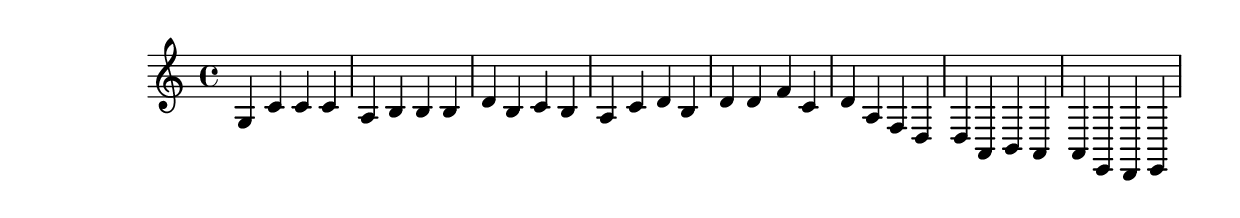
\version "2.18.2"
\relative c'
{
 
 | g c c c  | a b b b  | d b c b  | a c d b  | d d f c  | d a f d  | d a b a  | a e d e  ||

}